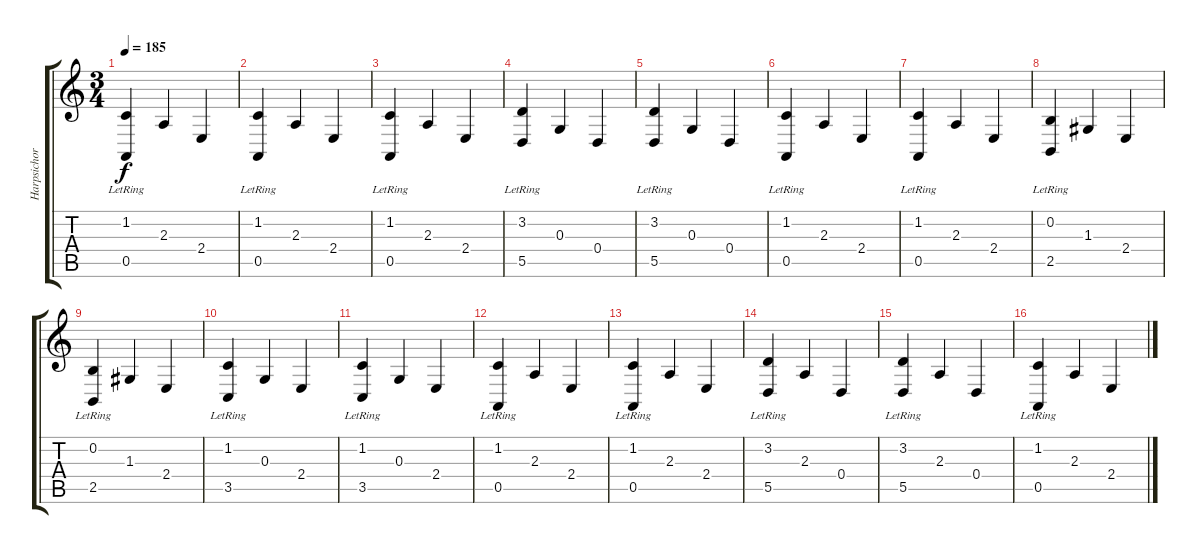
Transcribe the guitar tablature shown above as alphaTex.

\track ("Harpsichord 2" "Harpsichor") {instrument harpsichord}
\staff {score tabs}
\tuning (E4 B3 G3 D3 A2 E2) {hide}
\ts (3 4)
\tempo 185
\clef g2
\ks c
(1.2 0.5{lr}).4{dy f} 2.3.4 2.4.4 |
(1.2 0.5{lr}).4{volume 12 instrument harpsichord} 2.3.4 2.4.4 |
(1.2 0.5{lr}).4 2.3.4 2.4.4 |
(3.2 5.5{lr}).4 0.3.4 0.4.4 |
(3.2 5.5{lr}).4 0.3.4 0.4.4 |
(1.2 0.5{lr}).4 2.3.4 2.4.4 |
(1.2 0.5{lr}).4 2.3.4 2.4.4 |
(0.2 2.5{lr}).4 1.3.4 2.4.4 |
(0.2 2.5{lr}).4 1.3.4 2.4.4 |
(1.2 3.5{lr}).4 0.3.4 2.4.4 |
(1.2 3.5{lr}).4 0.3.4 2.4.4 |
(1.2 0.5{lr}).4 2.3.4 2.4.4 |
(1.2 0.5{lr}).4 2.3.4 2.4.4 |
(3.2 5.5{lr}).4 2.3.4 0.4.4 |
(3.2 5.5{lr}).4 2.3.4 0.4.4 |
(1.2 0.5{lr}).4 2.3.4 2.4.4
